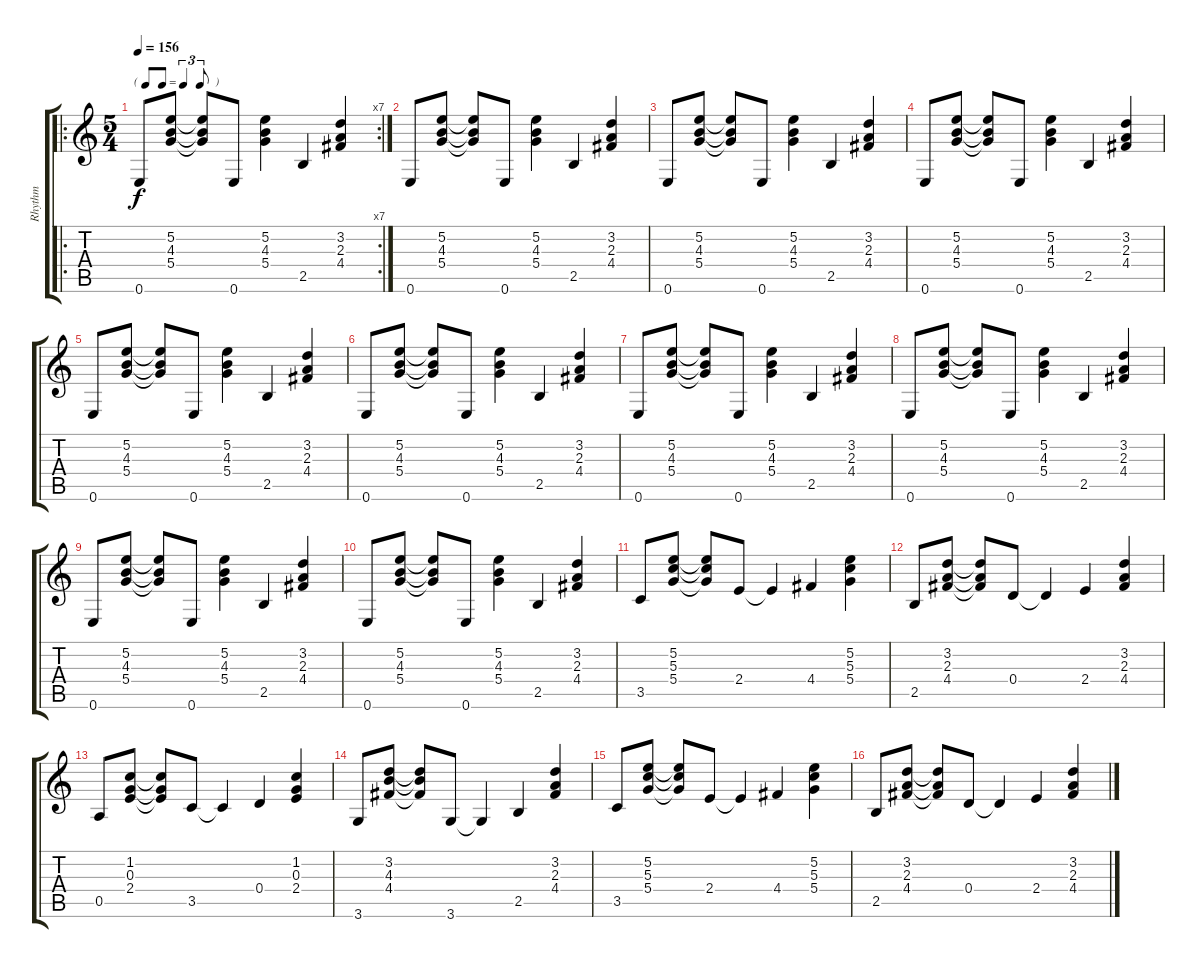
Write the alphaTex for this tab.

\track ("Rhythm" "Rhythm") {instrument acousticguitarsteel}
\staff {score tabs}
\tuning (E4 B3 G3 D3 A2 E2) {hide}
\ro
\rc 7
\ts (5 4)
\tf triplet8th
\tempo 156
\clef g2
\ks c
0.6.8{dy f instrument acousticguitarsteel} (5.2 4.3 5.4).8 (5.2{t} 4.3{t} 5.4{t}).8 0.6.8 (5.2 4.3 5.4).4 2.5.4 (3.2 2.3 4.4).4 |
0.6.8 (5.2 4.3 5.4).8 (5.2{t} 4.3{t} 5.4{t}).8 0.6.8 (5.2 4.3 5.4).4 2.5.4 (3.2 2.3 4.4).4 |
0.6.8 (5.2 4.3 5.4).8 (5.2{t} 4.3{t} 5.4{t}).8 0.6.8 (5.2 4.3 5.4).4 2.5.4 (3.2 2.3 4.4).4 |
0.6.8 (5.2 4.3 5.4).8 (5.2{t} 4.3{t} 5.4{t}).8 0.6.8 (5.2 4.3 5.4).4 2.5.4 (3.2 2.3 4.4).4 |
0.6.8 (5.2 4.3 5.4).8 (5.2{t} 4.3{t} 5.4{t}).8 0.6.8 (5.2 4.3 5.4).4 2.5.4 (3.2 2.3 4.4).4 |
0.6.8 (5.2 4.3 5.4).8 (5.2{t} 4.3{t} 5.4{t}).8 0.6.8 (5.2 4.3 5.4).4 2.5.4 (3.2 2.3 4.4).4 |
0.6.8 (5.2 4.3 5.4).8 (5.2{t} 4.3{t} 5.4{t}).8 0.6.8 (5.2 4.3 5.4).4 2.5.4 (3.2 2.3 4.4).4 |
0.6.8 (5.2 4.3 5.4).8 (5.2{t} 4.3{t} 5.4{t}).8 0.6.8 (5.2 4.3 5.4).4 2.5.4 (3.2 2.3 4.4).4 |
0.6.8 (5.2 4.3 5.4).8 (5.2{t} 4.3{t} 5.4{t}).8 0.6.8 (5.2 4.3 5.4).4 2.5.4 (3.2 2.3 4.4).4 |
0.6.8 (5.2 4.3 5.4).8 (5.2{t} 4.3{t} 5.4{t}).8 0.6.8 (5.2 4.3 5.4).4 2.5.4 (3.2 2.3 4.4).4 |
3.5.8 (5.2 5.3 5.4).8 (5.2{t} 5.3{t} 5.4{t}).8 2.4.8 2.4{t}.4 4.4.4 (5.2 5.3 5.4).4 |
2.5.8 (3.2 2.3 4.4).8 (3.2{t} 2.3{t} 4.4{t}).8 0.4.8 0.4{t}.4 2.4.4 (3.2 2.3 4.4).4 |
0.5.8 (1.2 0.3 2.4).8 (1.2{t} 0.3{t} 2.4{t}).8 3.5.8 3.5{t}.4 0.4.4 (1.2 0.3 2.4).4 |
3.6.8 (3.2 4.3 4.4).8 (3.2{t} 4.3{t} 4.4{t}).8 3.6.8 3.6{t}.4 2.5.4 (3.2 2.3 4.4).4 |
3.5.8 (5.2 5.3 5.4).8 (5.2{t} 5.3{t} 5.4{t}).8 2.4.8 2.4{t}.4 4.4.4 (5.2 5.3 5.4).4 |
2.5.8 (3.2 2.3 4.4).8 (3.2{t} 2.3{t} 4.4{t}).8 0.4.8 0.4{t}.4 2.4.4 (3.2 2.3 4.4).4
